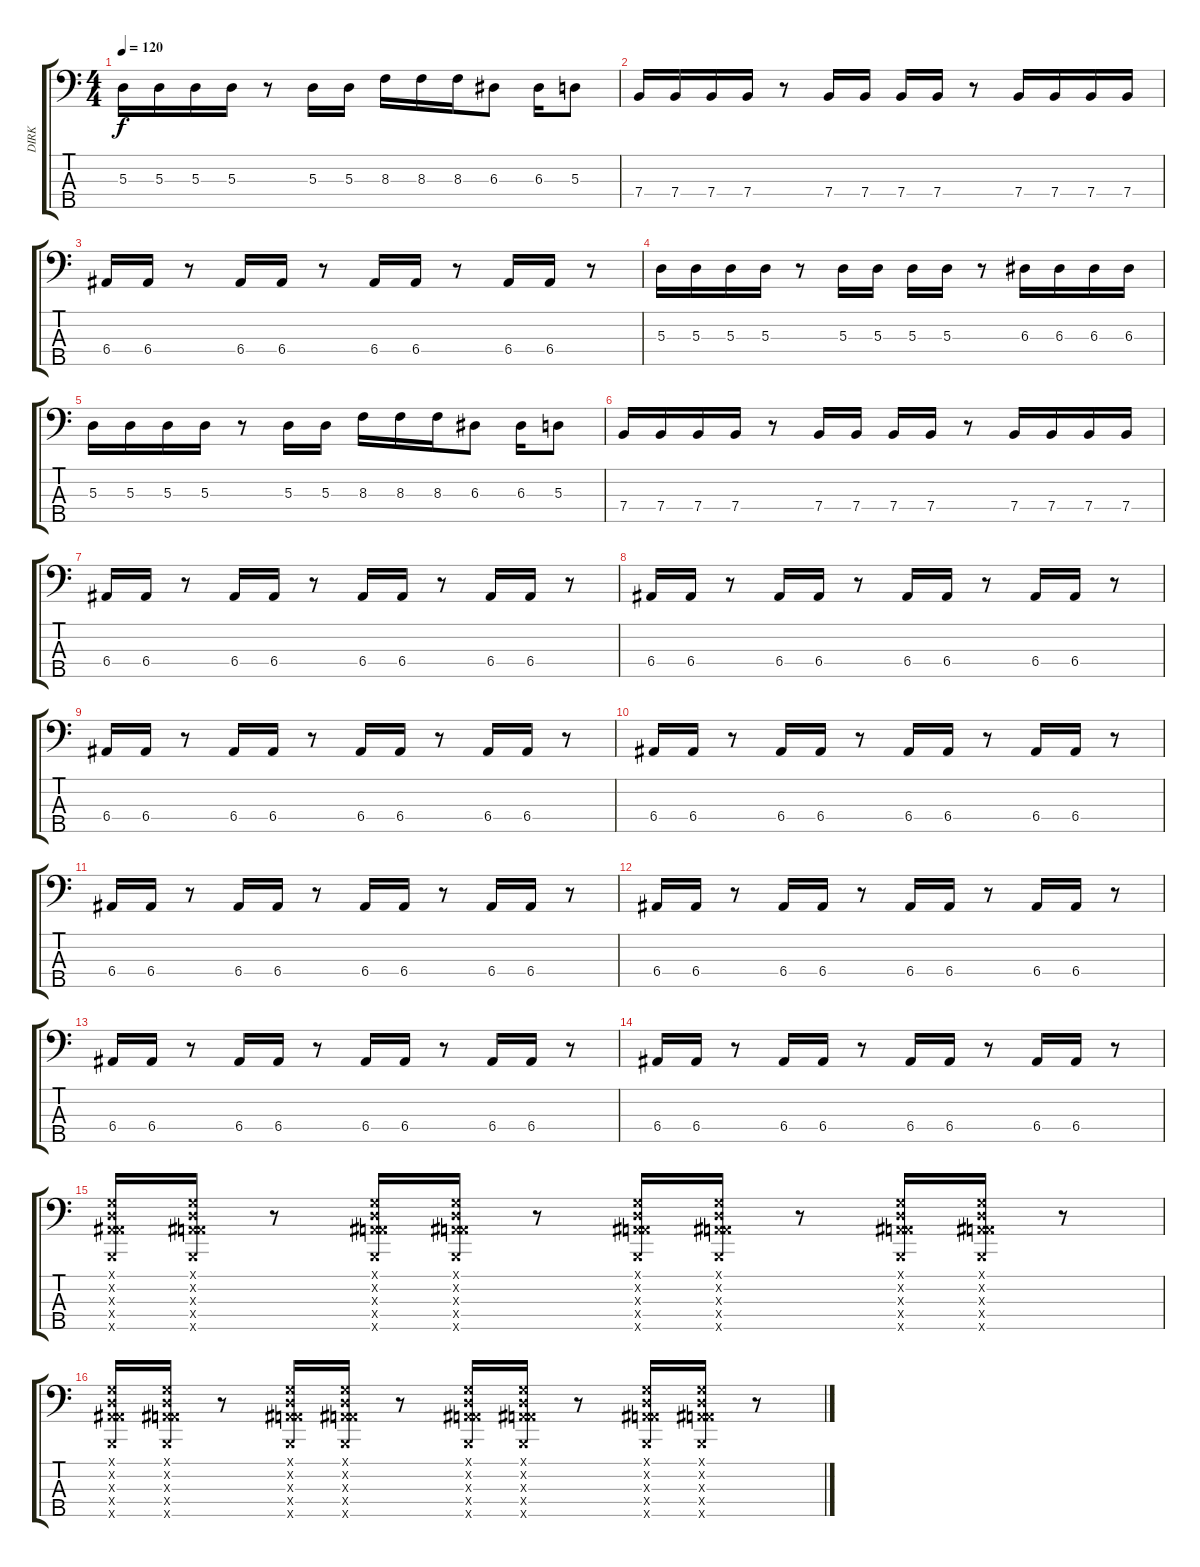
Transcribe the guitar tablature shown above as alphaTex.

\track ("DIRK" "DIRK") {instrument electricbassfinger}
\staff {score tabs}
\tuning (G2 D2 A1 E1 B0) {hide}
\ts (4 4)
\tempo 120
\clef f4
\ks c
5.3.16{dy f} 5.3.16 5.3.16 5.3.16 r.8 5.3.16 5.3.16 8.3.16 8.3.16 8.3.16 6.3.8 6.3.16 5.3.8 |
7.4.16 7.4.16 7.4.16 7.4.16 r.8 7.4.16 7.4.16 7.4.16 7.4.16 r.8 7.4.16 7.4.16 7.4.16 7.4.16 |
6.4.16 6.4.16 r.8 6.4.16 6.4.16 r.8 6.4.16 6.4.16 r.8 6.4.16 6.4.16 r.8 |
5.3.16 5.3.16 5.3.16 5.3.16 r.8 5.3.16 5.3.16 5.3.16 5.3.16 r.8 6.3.16 6.3.16 6.3.16 6.3.16 |
5.3.16 5.3.16 5.3.16 5.3.16 r.8 5.3.16 5.3.16 8.3.16 8.3.16 8.3.16 6.3.8 6.3.16 5.3.8 |
7.4.16 7.4.16 7.4.16 7.4.16 r.8 7.4.16 7.4.16 7.4.16 7.4.16 r.8 7.4.16 7.4.16 7.4.16 7.4.16 |
6.4.16 6.4.16 r.8 6.4.16 6.4.16 r.8 6.4.16 6.4.16 r.8 6.4.16 6.4.16 r.8 |
6.4.16 6.4.16 r.8 6.4.16 6.4.16 r.8 6.4.16 6.4.16 r.8 6.4.16 6.4.16 r.8 |
6.4.16 6.4.16 r.8 6.4.16 6.4.16 r.8 6.4.16 6.4.16 r.8 6.4.16 6.4.16 r.8 |
6.4.16 6.4.16 r.8 6.4.16 6.4.16 r.8 6.4.16 6.4.16 r.8 6.4.16 6.4.16 r.8 |
6.4.16 6.4.16 r.8 6.4.16 6.4.16 r.8 6.4.16 6.4.16 r.8 6.4.16 6.4.16 r.8 |
6.4.16 6.4.16 r.8 6.4.16 6.4.16 r.8 6.4.16 6.4.16 r.8 6.4.16 6.4.16 r.8 |
6.4.16{volume 9} 6.4.16 r.8 6.4.16 6.4.16 r.8 6.4.16 6.4.16 r.8 6.4.16 6.4.16 r.8 |
6.4.16 6.4.16 r.8 6.4.16 6.4.16 r.8 6.4.16 6.4.16 r.8 6.4.16 6.4.16 r.8 |
(0.1{x} 0.2{x} 0.3{x} 6.4{x} 0.5{x}).16 (0.1{x} 0.2{x} 0.3{x} 6.4{x} 0.5{x}).16 r.8 (0.1{x} 0.2{x} 0.3{x} 6.4{x} 0.5{x}).16 (0.1{x} 0.2{x} 0.3{x} 6.4{x} 0.5{x}).16 r.8 (0.1{x} 0.2{x} 0.3{x} 6.4{x} 0.5{x}).16 (0.1{x} 0.2{x} 0.3{x} 6.4{x} 0.5{x}).16 r.8 (0.1{x} 0.2{x} 0.3{x} 6.4{x} 0.5{x}).16 (0.1{x} 0.2{x} 0.3{x} 6.4{x} 0.5{x}).16 r.8 |
(0.1{x} 0.2{x} 0.3{x} 6.4{x} 0.5{x}).16 (0.1{x} 0.2{x} 0.3{x} 6.4{x} 0.5{x}).16 r.8 (0.1{x} 0.2{x} 0.3{x} 6.4{x} 0.5{x}).16 (0.1{x} 0.2{x} 0.3{x} 6.4{x} 0.5{x}).16 r.8 (0.1{x} 0.2{x} 0.3{x} 6.4{x} 0.5{x}).16 (0.1{x} 0.2{x} 0.3{x} 6.4{x} 0.5{x}).16 r.8 (0.1{x} 0.2{x} 0.3{x} 6.4{x} 0.5{x}).16 (0.1{x} 0.2{x} 0.3{x} 6.4{x} 0.5{x}).16 r.8
